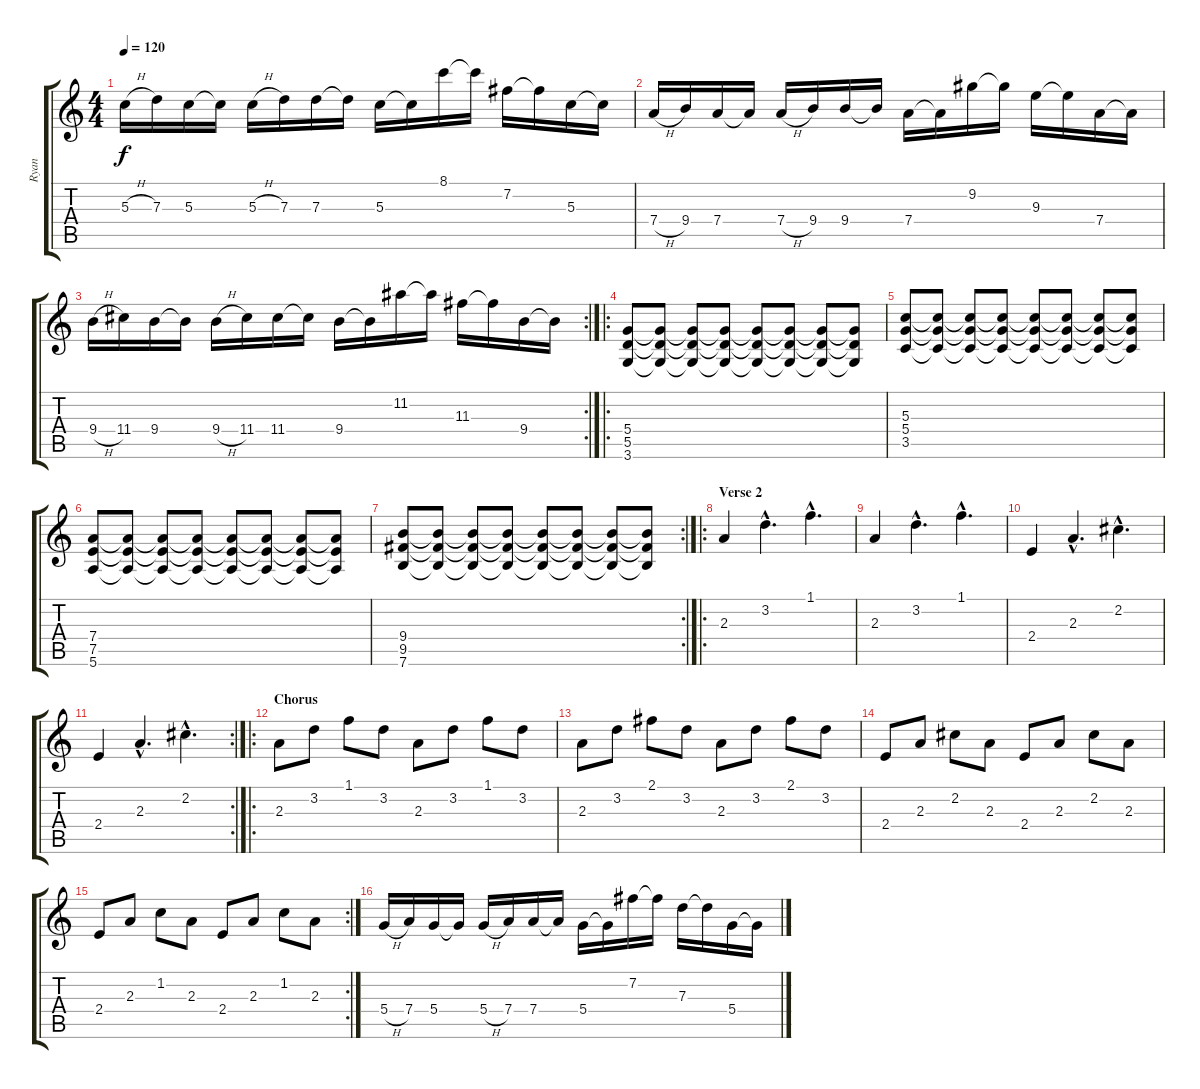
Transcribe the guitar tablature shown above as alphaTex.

\track ("Ryan" "Ryan") {instrument distortionguitar}
\staff {score tabs}
\tuning (E4 B3 G3 D3 A2 E2) {hide}
\ts (4 4)
\tempo 120
\clef g2
\ks c
5.3{h}.16{dy f} 7.3.16 5.3.16 5.3{t}.16 5.3{h}.16 7.3.16 7.3.16 7.3{t}.16 5.3.16 5.3{t}.16 8.1.16 8.1{t}.16 7.2.16 7.2{t}.16 5.3.16 5.3{t}.16 |
7.4{h}.16 9.4.16 7.4.16 7.4{t}.16 7.4{h}.16 9.4.16 9.4.16 9.4{t}.16 7.4.16 7.4{t}.16 9.2.16 9.2{t}.16 9.3.16 9.3{t}.16 7.4.16 7.4{t}.16 |
\rc 2
9.4{h}.16 11.4.16 9.4.16 9.4{t}.16 9.4{h}.16 11.4.16 11.4.16 11.4{t}.16 9.4.16 9.4{t}.16 11.2.16 11.2{t}.16 11.3.16 11.3{t}.16 9.4.16 9.4{t}.16 |
\ro
(5.4 5.5 3.6).8 (5.4{t} 5.5{t} 3.6{t}).8 (5.4{t} 5.5{t} 3.6{t}).8 (5.4{t} 5.5{t} 3.6{t}).8 (5.4{t} 5.5{t} 3.6{t}).8 (5.4{t} 5.5{t} 3.6{t}).8 (5.4{t} 5.5{t} 3.6{t}).8 (5.4{t} 5.5{t} 3.6{t}).8 |
(5.3 5.4 3.5).8 (5.3{t} 5.4{t} 3.5{t}).8 (5.3{t} 5.4{t} 3.5{t}).8 (5.3{t} 5.4{t} 3.5{t}).8 (5.3{t} 5.4{t} 3.5{t}).8 (5.3{t} 5.4{t} 3.5{t}).8 (5.3{t} 5.4{t} 3.5{t}).8 (5.3{t} 5.4{t} 3.5{t}).8 |
(7.4 7.5 5.6).8 (7.4{t} 7.5{t} 5.6{t}).8 (7.4{t} 7.5{t} 5.6{t}).8 (7.4{t} 7.5{t} 5.6{t}).8 (7.4{t} 7.5{t} 5.6{t}).8 (7.4{t} 7.5{t} 5.6{t}).8 (7.4{t} 7.5{t} 5.6{t}).8 (7.4{t} 7.5{t} 5.6{t}).8 |
\rc 2
(9.4 9.5 7.6).8 (9.4{t} 9.5{t} 7.6{t}).8 (9.4{t} 9.5{t} 7.6{t}).8 (9.4{t} 9.5{t} 7.6{t}).8 (9.4{t} 9.5{t} 7.6{t}).8 (9.4{t} 9.5{t} 7.6{t}).8 (9.4{t} 9.5{t} 7.6{t}).8 (9.4{t} 9.5{t} 7.6{t}).8 |
\ro
\section ("" "Verse 2")
2.3.4 3.2{hac}.4{d} 1.1{hac}.4{d} |
2.3.4 3.2{hac}.4{d} 1.1{hac}.4{d} |
2.4.4 2.3{hac}.4{d} 2.2{hac}.4{d} |
\rc 2
2.4.4 2.3{hac}.4{d} 2.2{hac}.4{d} |
\ro
\section ("" "Chorus")
2.3.8 3.2.8 1.1.8 3.2.8 2.3.8 3.2.8 1.1.8 3.2.8 |
2.3.8 3.2.8 2.1.8 3.2.8 2.3.8 3.2.8 2.1.8 3.2.8 |
2.4.8 2.3.8 2.2.8 2.3.8 2.4.8 2.3.8 2.2.8 2.3.8 |
\rc 2
2.4.8 2.3.8 1.2.8 2.3.8 2.4.8 2.3.8 1.2.8 2.3.8 |
5.4{h}.16 7.4.16 5.4.16 5.4{t}.16 5.4{h}.16 7.4.16 7.4.16 7.4{t}.16 5.4.16 5.4{t}.16 7.2.16 7.2{t}.16 7.3.16 7.3{t}.16 5.4.16 5.4{t}.16
